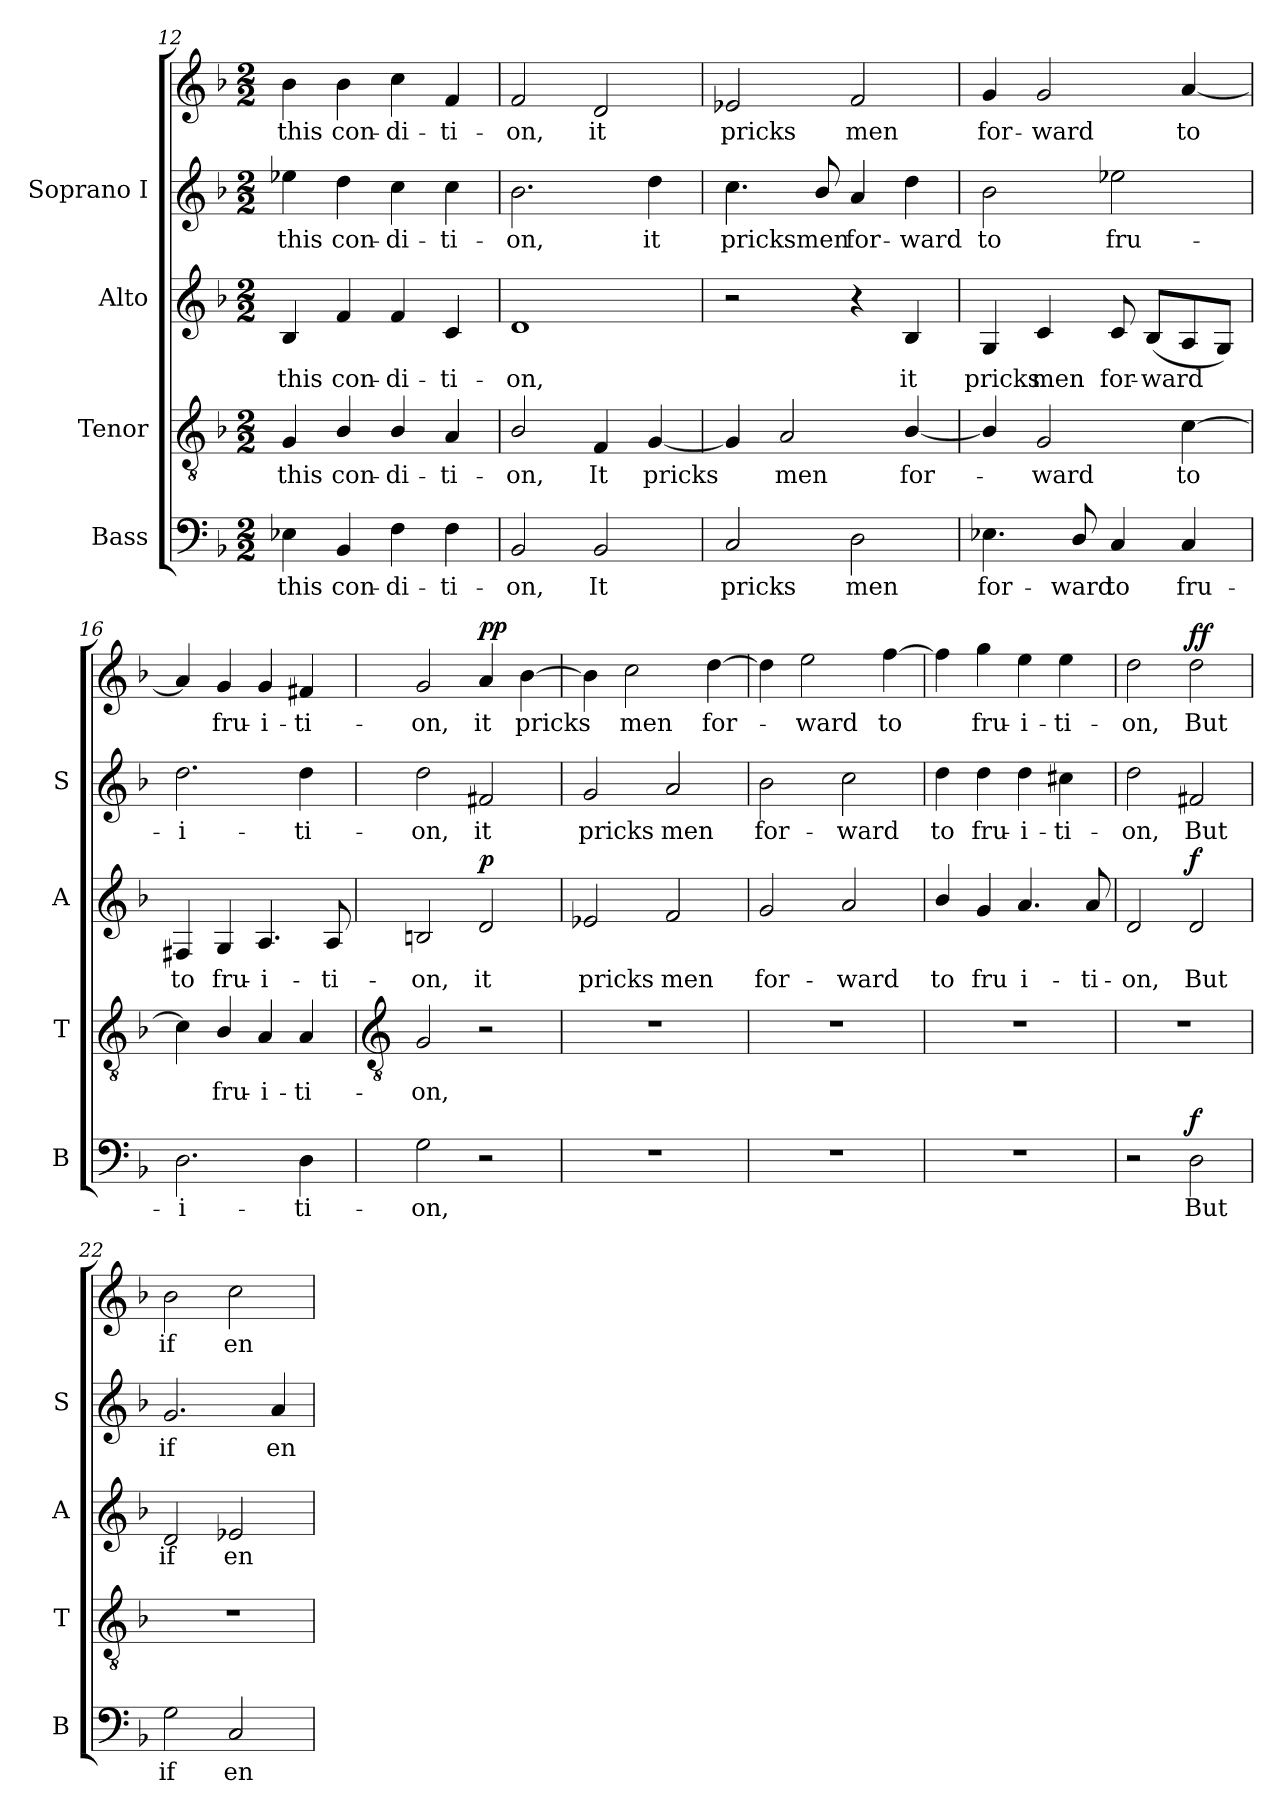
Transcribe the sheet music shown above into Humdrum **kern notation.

**kern	**text	**dynam	**kern	**text	**kern	**text	**dynam	**kern	**text	**kern	**text	**dynam
*part4	*part4	*part4	*part3	*part3	*part2	*part2	*part2	*part1	*part1	*part1	*part1	*part1
*staff5	*staff5	*staff5	*staff4	*staff4	*staff3	*staff3	*staff3	*staff2	*staff2	*staff1	*staff1	*staff1/2
*I"Bass	*	*	*I"Tenor	*	*I"Alto	*	*	*I"Soprano I	*	*	*	*
*I'B	*	*	*I'T	*	*I'A	*	*	*I'S	*	*	*	*
!!LO:LB:g=z
*clefF4	*	*	*clefGv2	*	*clefG2	*	*	*clefG2	*	*clefG2	*	*
*k[b-]	*	*	*k[b-]	*	*k[b-]	*	*	*k[b-]	*	*k[b-]	*	*
*F:	*	*	*F:	*	*F:	*	*	*F:	*	*F:	*	*
*M2/2	*	*	*M2/2	*	*M2/2	*	*	*M2/2	*	*M2/2	*	*
=12	=12	=12	=12	=12	=12	=12	=12	=12	=12	=12	=12	=12
!	!LO:LY:b	!	!	!LO:LY:b	!	!LO:LY:b	!	!	!LO:LY:b	!	!LO:LY:b	!
4E-X\	this	.	4G	this	4B-	this	.	4ee-X	-this	4b-\	this	.
!	!LO:LY:b	!	!	!LO:LY:b	!	!LO:LY:b	!	!	!LO:LY:b	!	!LO:LY:b	!
4BB-	con-	.	4B-/	con-	4f	con-	.	4dd	con-	4b-	con-	.
!	!LO:LY:b	!	!	!LO:LY:b	!	!LO:LY:b	!	!	!LO:LY:b	!	!LO:LY:b	!
4F	-di-	.	4B-/	-di-	4f	-di-	.	4cc\	-di-	4cc\	-di-	.
!	!LO:LY:b	!	!	!LO:LY:b	!	!LO:LY:b	!	!	!LO:LY:b	!	!LO:LY:b	!
4F	-ti-	.	4A	-ti-	4c	-ti-	.	4cc\	-ti-	4f	-ti-	.
=13	=13	=13	=13	=13	=13	=13	=13	=13	=13	=13	=13	=13
!	!LO:LY:b	!	!	!LO:LY:b	!	!LO:LY:b	!	!	!LO:LY:b	!	!LO:LY:b	!
2BB-	-on,	.	2B-/	-on,	1d	-on,	.	2.b-	on,	2f	-on,	.
!	!LO:LY:b	!	!	!LO:LY:b	!	!	!	!	!	!	!LO:LY:b	!
2BB-	It	.	4F	It	.	.	.	.	.	2d	it	.
!	!	!	!	!LO:LY:b	!	!	!	!	!LO:LY:b	!	!	!
.	.	.	[4G	pricks	.	.	.	4dd	it	.	.	.
=14	=14	=14	=14	=14	=14	=14	=14	=14	=14	=14	=14	=14
!	!LO:LY:b	!	!	!	!	!	!	!	!LO:LY:b	!	!LO:LY:b	!
2C	pricks	.	4G]	.	2r	.	.	4.cc\	pricks	2e-X	pricks	.
!	!	!	!	!LO:LY:b	!	!	!	!	!	!	!	!
.	.	.	2A	men	.	.	.	.	.	.	.	.
!	!	!	!	!	!	!	!	!	!LO:LY:b	!	!	!
.	.	.	.	.	.	.	.	8b-/	men	.	.	.
!	!LO:LY:b	!	!	!	!	!	!	!	!LO:LY:b	!	!LO:LY:b	!
2D	men	.	.	.	4r	.	.	4a	for-	2f	men	.
!	!	!	!	!LO:LY:b	!	!LO:LY:b	!	!	!LO:LY:b	!	!	!
.	.	.	[4B-/	for-	4B-	it	.	4dd	-ward	.	.	.
=15	=15	=15	=15	=15	=15	=15	=15	=15	=15	=15	=15	=15
!	!LO:LY:b	!	!	!	!	!LO:LY:b	!	!	!LO:LY:b	!	!LO:LY:b	!
4.E-X\	for-	.	4B-/]	.	4G	pricks	.	2b-	to	4g	for-	.
!	!	!	!	!LO:LY:b	!	!LO:LY:b	!	!	!	!	!LO:LY:b	!
.	.	.	2G	ward	4c	men	.	.	.	2g	-ward	.
!	!LO:LY:b	!	!	!	!	!	!	!	!	!	!	!
8D/	-ward	.	.	.	.	.	.	.	.	.	.	.
!	!LO:LY:b	!	!	!	!	!LO:LY:b	!	!	!LO:LY:b	!	!	!
4C	to	.	.	.	8c	for-	.	2ee-X	fru-	.	.	.
!	!	!	!	!	!	!LO:LY:b	!	!	!	!	!	!
.	.	.	.	.	(<8B-L	-ward	.	.	.	.	.	.
!	!LO:LY:b	!	!	!LO:LY:b	!	!	!	!	!	!	!LO:LY:b	!
4C	fru-	.	[4c\	to	8A	.	.	.	.	[4a	to	.
.	.	.	.	.	8GJ)	.	.	.	.	.	.	.
=16	=16	=16	=16	=16	=16	=16	=16	=16	=16	=16	=16	=16
!	!LO:LY:b	!	!	!	!	!LO:LY:b	!	!	!LO:LY:b	!	!	!
2.D	-i-	.	4c\]	.	4F#X	to	.	2.dd	-i-	4a]	.	.
!	!	!	!	!LO:LY:b	!	!LO:LY:b	!	!	!	!	!LO:LY:b	!
.	.	.	4B-/	fru-	4G	fru-	.	.	.	4g	-fru-	.
!	!	!	!	!LO:LY:b	!	!LO:LY:b	!	!	!	!	!LO:LY:b	!
.	.	.	4A	-i-	4.A	-i-	.	.	.	4g	-i-	.
!	!LO:LY:b	!	!	!LO:LY:b	!	!	!	!	!LO:LY:b	!	!LO:LY:b	!
4D	-ti-	.	4A	-ti-	.	.	.	4dd	-ti-	4f#X	-ti-	.
!	!	!	!	!	!	!LO:LY:b	!	!	!	!	!	!
.	.	.	.	.	8A	-ti-	.	.	.	.	.	.
!!LO:LB:g=z
=17	=17	=17	=17	=17	=17	=17	=17	=17	=17	=17	=17	=17
*	*	*	*clefGv2	*	*	*	*	*	*	*	*	*
!	!LO:LY:b	!	!	!LO:LY:b	!	!LO:LY:b	!	!	!LO:LY:b	!	!LO:LY:b	!
2G	-on,	.	2G	-on,	2Bn	-on,	.	2dd	on,	2g	-on,	.
!	!	!	!	!	!	!LO:LY:b	!LO:DY:b	!	!LO:LY:b	!	!LO:LY:b	!LO:DY:b=2
!	!	!	!	!	!	!	!	!	!	!	!	!LO:DY:n=1:b
2r	.	.	2r	.	2d	it	p	2f#X	it	4a	it	p p
!	!	!	!	!	!	!	!	!	!	!	!LO:LY:b	!
.	.	.	.	.	.	.	.	.	.	[4b-	pricks	.
=18	=18	=18	=18	=18	=18	=18	=18	=18	=18	=18	=18	=18
!	!	!	!	!	!	!LO:LY:b	!	!	!LO:LY:b	!	!	!
1r	.	.	1r	.	2e-X	pricks	.	2g	pricks	4b-]	.	.
!	!	!	!	!	!	!	!	!	!	!	!LO:LY:b	!
.	.	.	.	.	.	.	.	.	.	2cc	men	.
!	!	!	!	!	!	!LO:LY:b	!	!	!LO:LY:b	!	!	!
.	.	.	.	.	2f	men	.	2a	men	.	.	.
!	!	!	!	!	!	!	!	!	!	!	!LO:LY:b	!
.	.	.	.	.	.	.	.	.	.	[4dd	for-	.
=19	=19	=19	=19	=19	=19	=19	=19	=19	=19	=19	=19	=19
!	!	!	!	!	!	!LO:LY:b	!	!	!LO:LY:b	!	!	!
1r	.	.	1r	.	2g	for-	.	2b-	for-	4dd]	.	.
!	!	!	!	!	!	!	!	!	!	!	!LO:LY:b	!
.	.	.	.	.	.	.	.	.	.	2ee	ward	.
!	!	!	!	!	!	!LO:LY:b	!	!	!LO:LY:b	!	!	!
.	.	.	.	.	2a	-ward	.	2cc	-ward	.	.	.
!	!	!	!	!	!	!	!	!	!	!	!LO:LY:b	!
.	.	.	.	.	.	.	.	.	.	[4ff	to	.
=20	=20	=20	=20	=20	=20	=20	=20	=20	=20	=20	=20	=20
!	!	!	!	!	!	!LO:LY:b	!	!	!LO:LY:b	!	!	!
1r	.	.	1r	.	4b-/	to	.	4dd	-to	4ff]	.	.
!	!	!	!	!	!	!LO:LY:b	!	!	!LO:LY:b	!	!LO:LY:b	!
.	.	.	.	.	4g	fru	.	4dd	fru-	4gg	fru-	.
!	!	!	!	!	!	!LO:LY:b	!	!	!LO:LY:b	!	!LO:LY:b	!
.	.	.	.	.	4.a	i-	.	4dd	-i-	4ee	-i-	.
!	!	!	!	!	!	!	!	!	!LO:LY:b	!	!LO:LY:b	!
.	.	.	.	.	.	.	.	4cc#X	-ti-	4ee	-ti-	.
!	!	!	!	!	!	!LO:LY:b	!	!	!	!	!	!
.	.	.	.	.	8a	-ti-	.	.	.	.	.	.
=21	=21	=21	=21	=21	=21	=21	=21	=21	=21	=21	=21	=21
!	!	!	!	!	!	!LO:LY:b	!	!	!LO:LY:b	!	!LO:LY:b	!
2r	.	.	1r	.	2d	-on,	.	2dd	on,	2dd	-on,	.
!	!LO:LY:b	!LO:DY:b	!	!	!	!LO:LY:b	!LO:DY:b	!	!LO:LY:b	!	!LO:LY:b	!LO:DY:b=2
!	!	!	!	!	!	!	!	!	!	!	!	!LO:DY:n=1:b
2D	But	f	.	.	2d	But	f	2f#X	But	2dd	But	f f
=22	=22	=22	=22	=22	=22	=22	=22	=22	=22	=22	=22	=22
!	!LO:LY:b	!	!	!	!	!LO:LY:b	!	!	!LO:LY:b	!	!LO:LY:b	!
2G	if	.	1r	.	2d	if	.	2.g	-if	2b-	if	.
!	!LO:LY:b	!	!	!	!	!LO:LY:b	!	!	!	!	!LO:LY:b	!
2C	en-	.	.	.	2e-X	en-	.	.	.	2cc\	en-	.
!	!	!	!	!	!	!	!	!	!LO:LY:b	!	!	!
.	.	.	.	.	.	.	.	4a	en-	.	.	.
=	=	=	=	=	=	=	=	=	=	=	=	=
*-	*-	*-	*-	*-	*-	*-	*-	*-	*-	*-	*-	*-
